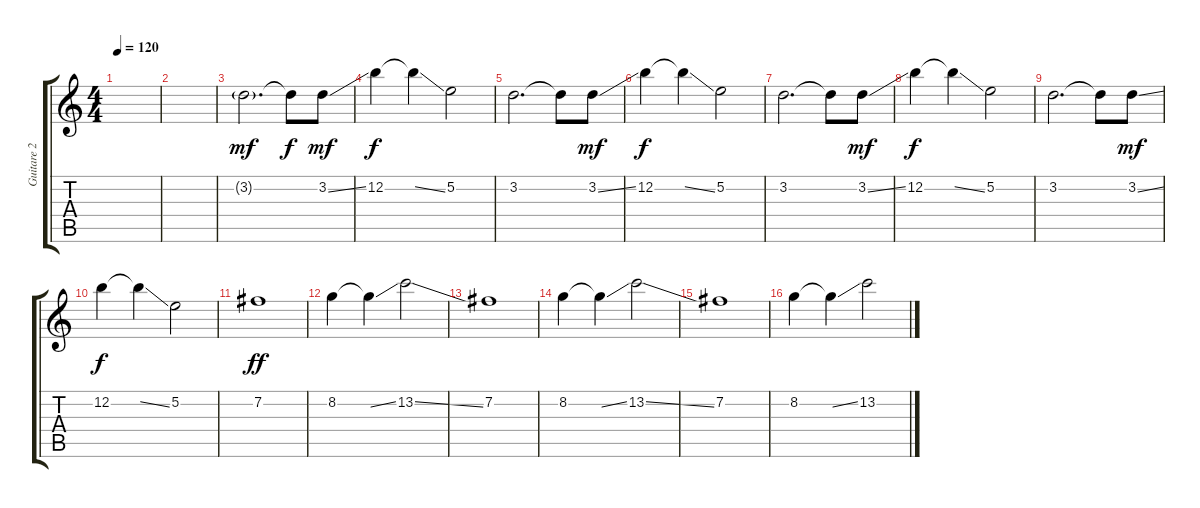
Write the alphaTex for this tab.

\track ("Guitare 2" "Guitare 2") {instrument overdrivenguitar}
\staff {score tabs}
\tuning (E4 B3 G3 D3 A2 E2) {hide}
\ts (4 4)
\tempo 120
\clef g2
\ks c
|
|
3.2{g}.2{d dy mf volume 13 balance 8} 3.2{t}.8{dy f} 3.2{ss}.8{dy mf} |
12.2.4{dy f} 12.2{ss t}.4 5.2.2 |
3.2.2{d} 3.2{t}.8 3.2{ss}.8{dy mf} |
12.2.4{dy f} 12.2{ss t}.4 5.2.2 |
3.2.2{d} 3.2{t}.8 3.2{ss}.8{dy mf} |
12.2.4{dy f} 12.2{ss t}.4 5.2.2 |
3.2.2{d} 3.2{t}.8 3.2{ss}.8{dy mf} |
12.2.4{dy f} 12.2{ss t}.4 5.2.2 |
7.2.1{dy ff} |
8.2.4 8.2{ss t}.4 13.2{ss}.2 |
7.2.1 |
8.2.4 8.2{ss t}.4 13.2{ss}.2 |
7.2.1 |
8.2.4 8.2{ss t}.4 13.2{ss}.2
